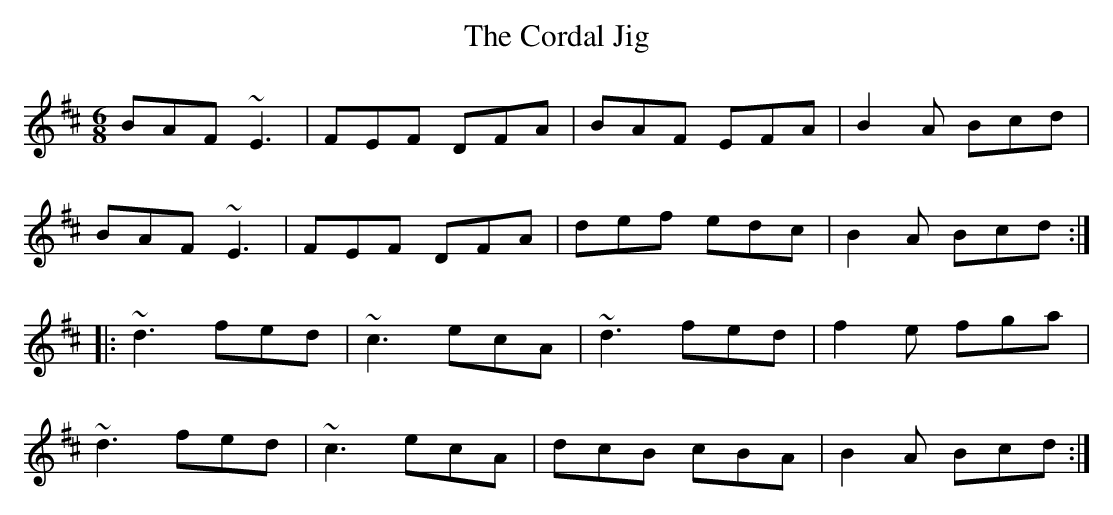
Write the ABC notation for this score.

X:1
T:Cordal Jig, The
M:6/8
L:1/8
K:D
BAF ~E3|FEF DFA|BAF EFA|B2A Bcd|!
BAF ~E3|FEF DFA|def edc|B2A Bcd:|!
|:~d3 fed|~c3 ecA|~d3 fed|f2e fga|!
~d3 fed|~c3 ecA|dcB cBA|B2A Bcd:|!
